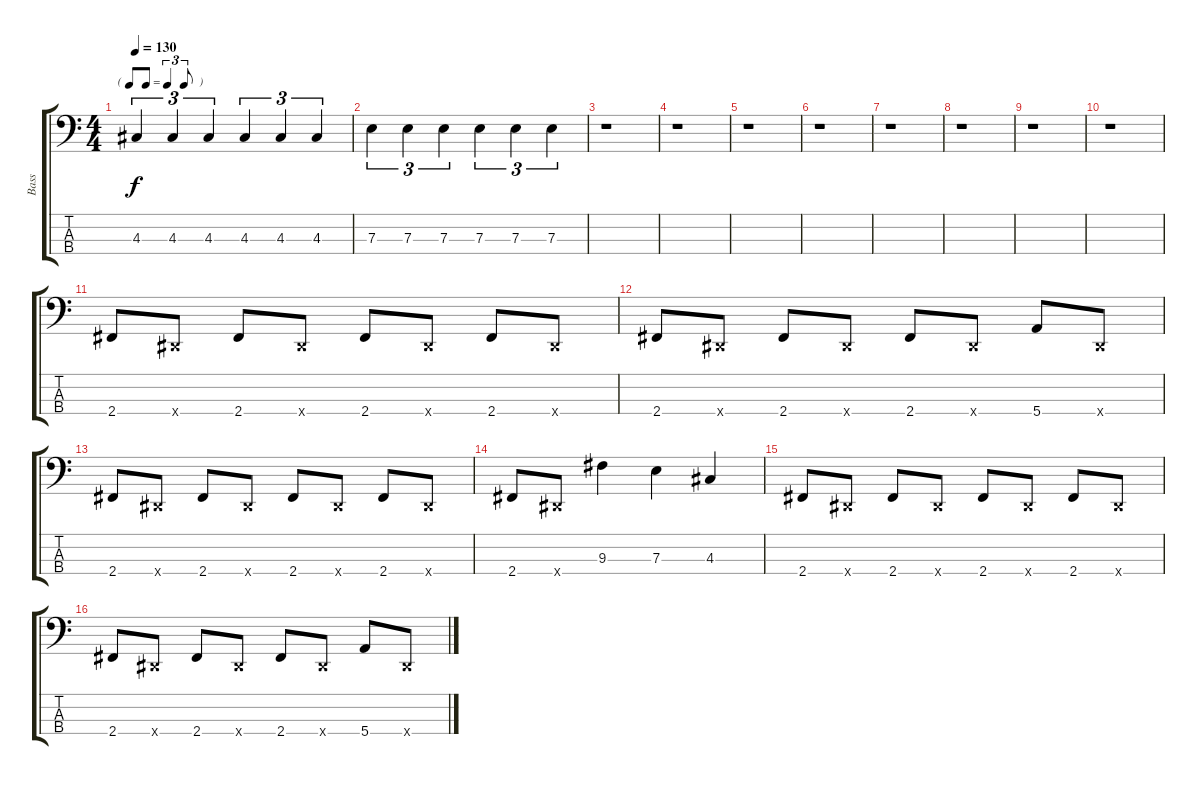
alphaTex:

\track ("Bass" "Bass") {instrument electricbassfinger}
\staff {score tabs}
\tuning (G2 D2 A1 E1) {hide}
\ts (4 4)
\tf triplet8th
\tempo 130
\clef f4
\ks c
4.3.4{tu (3 2) dy f} 4.3.4{tu (3 2)} 4.3.4{tu (3 2)} 4.3.4{tu (3 2)} 4.3.4{tu (3 2)} 4.3.4{tu (3 2)} |
7.3.4{tu (3 2)} 7.3.4{tu (3 2)} 7.3.4{tu (3 2)} 7.3.4{tu (3 2)} 7.3.4{tu (3 2)} 7.3.4{tu (3 2)} |
r.1 |
r.1 |
r.1 |
r.1 |
r.1 |
r.1 |
r.1 |
r.1 |
2.4.8 -1.4{x}.8 2.4.8 -1.4{x}.8 2.4.8 -1.4{x}.8 2.4.8 -1.4{x}.8 |
2.4.8 -1.4{x}.8 2.4.8 -1.4{x}.8 2.4.8 -1.4{x}.8 5.4.8 -1.4{x}.8 |
2.4.8 -1.4{x}.8 2.4.8 -1.4{x}.8 2.4.8 -1.4{x}.8 2.4.8 -1.4{x}.8 |
2.4.8 -1.4{x}.8 9.3.4 7.3.4 4.3.4 |
2.4.8 -1.4{x}.8 2.4.8 -1.4{x}.8 2.4.8 -1.4{x}.8 2.4.8 -1.4{x}.8 |
2.4.8 -1.4{x}.8 2.4.8 -1.4{x}.8 2.4.8 -1.4{x}.8 5.4.8 -1.4{x}.8
